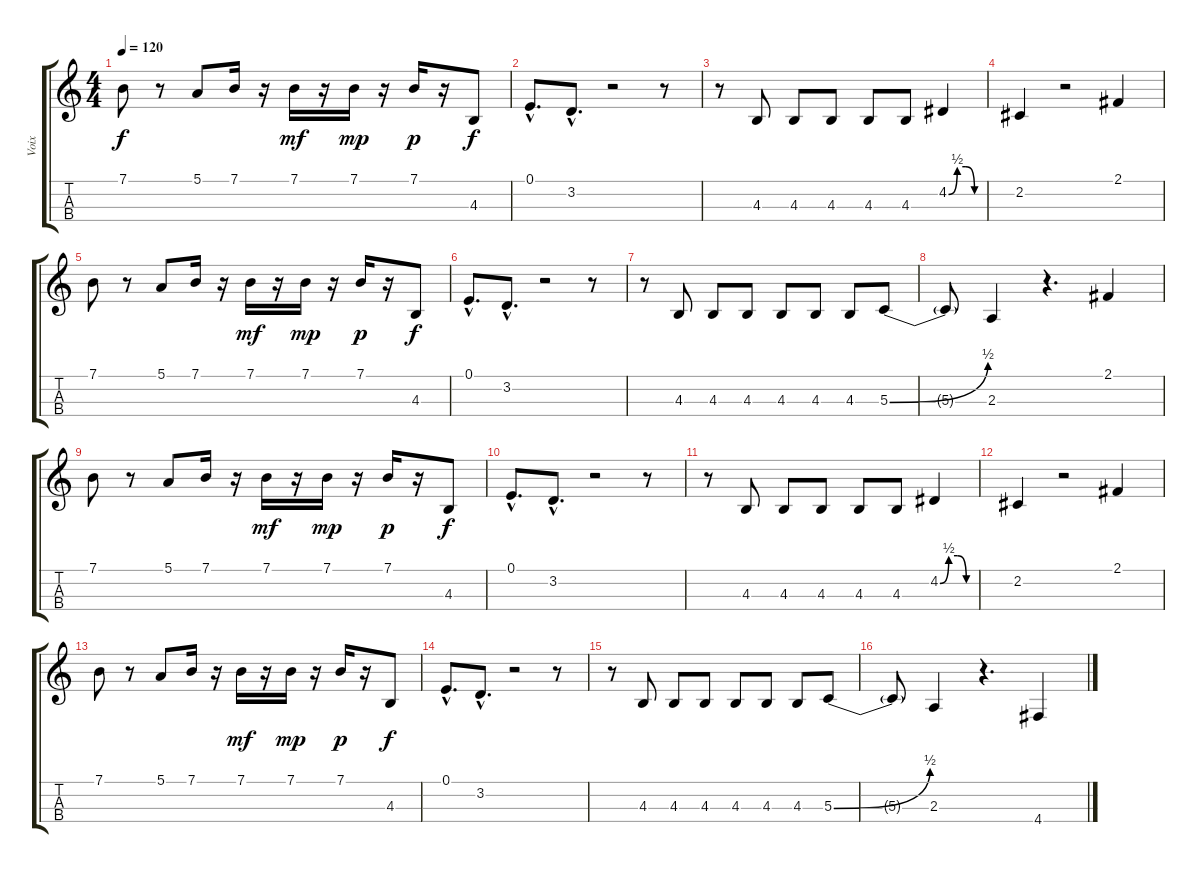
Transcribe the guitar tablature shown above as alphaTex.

\track ("Voix" "Voix") {instrument englishhorn}
\staff {score tabs}
\tuning (E4 B3 G3 D3) {hide}
\ts (4 4)
\tempo 120
\clef g2
\ks c
7.1.8{dy f} r.8 5.1.8{balance 12} 7.1.16 r.16 7.1.16{dy mf} r.16 7.1.16{dy mp} r.16 7.1.16{dy p} r.16 4.3.8{dy f balance 4} |
0.1{hac}.8{d} 3.2{hac}.8{d} r.2 r.8 |
r.8 4.3.8 4.3.8 4.3.8 4.3.8 4.3.8 4.2{be (custom 0 0 15 2 30 2 45 0 60 0)}.4 |
2.2.4 r.2 2.1.4 |
7.1.8 r.8 5.1.8{balance 12} 7.1.16 r.16 7.1.16{dy mf} r.16 7.1.16{dy mp} r.16 7.1.16{dy p} r.16 4.3.8{dy f balance 4} |
0.1{hac}.8{d} 3.2{hac}.8{d} r.2 r.8 |
r.8 4.3.8 4.3.8 4.3.8 4.3.8 4.3.8 4.3.8 5.3{be (bend 0 0 60 2)}.8 |
5.3{t}.8 2.3.4 r.4{d} 2.1.4 |
7.1.8 r.8 5.1.8{balance 12} 7.1.16 r.16 7.1.16{dy mf} r.16 7.1.16{dy mp} r.16 7.1.16{dy p} r.16 4.3.8{dy f balance 4} |
0.1{hac}.8{d} 3.2{hac}.8{d} r.2 r.8 |
r.8 4.3.8 4.3.8 4.3.8 4.3.8 4.3.8 4.2{be (custom 0 0 15 2 30 2 45 0 60 0)}.4 |
2.2.4 r.2 2.1.4 |
7.1.8 r.8 5.1.8{balance 12} 7.1.16 r.16 7.1.16{dy mf} r.16 7.1.16{dy mp} r.16 7.1.16{dy p} r.16 4.3.8{dy f balance 4} |
0.1{hac}.8{d} 3.2{hac}.8{d} r.2 r.8 |
r.8 4.3.8 4.3.8 4.3.8 4.3.8 4.3.8 4.3.8 5.3{be (bend 0 0 60 2)}.8 |
5.3{t}.8 2.3.4 r.4{d} 4.4.4
